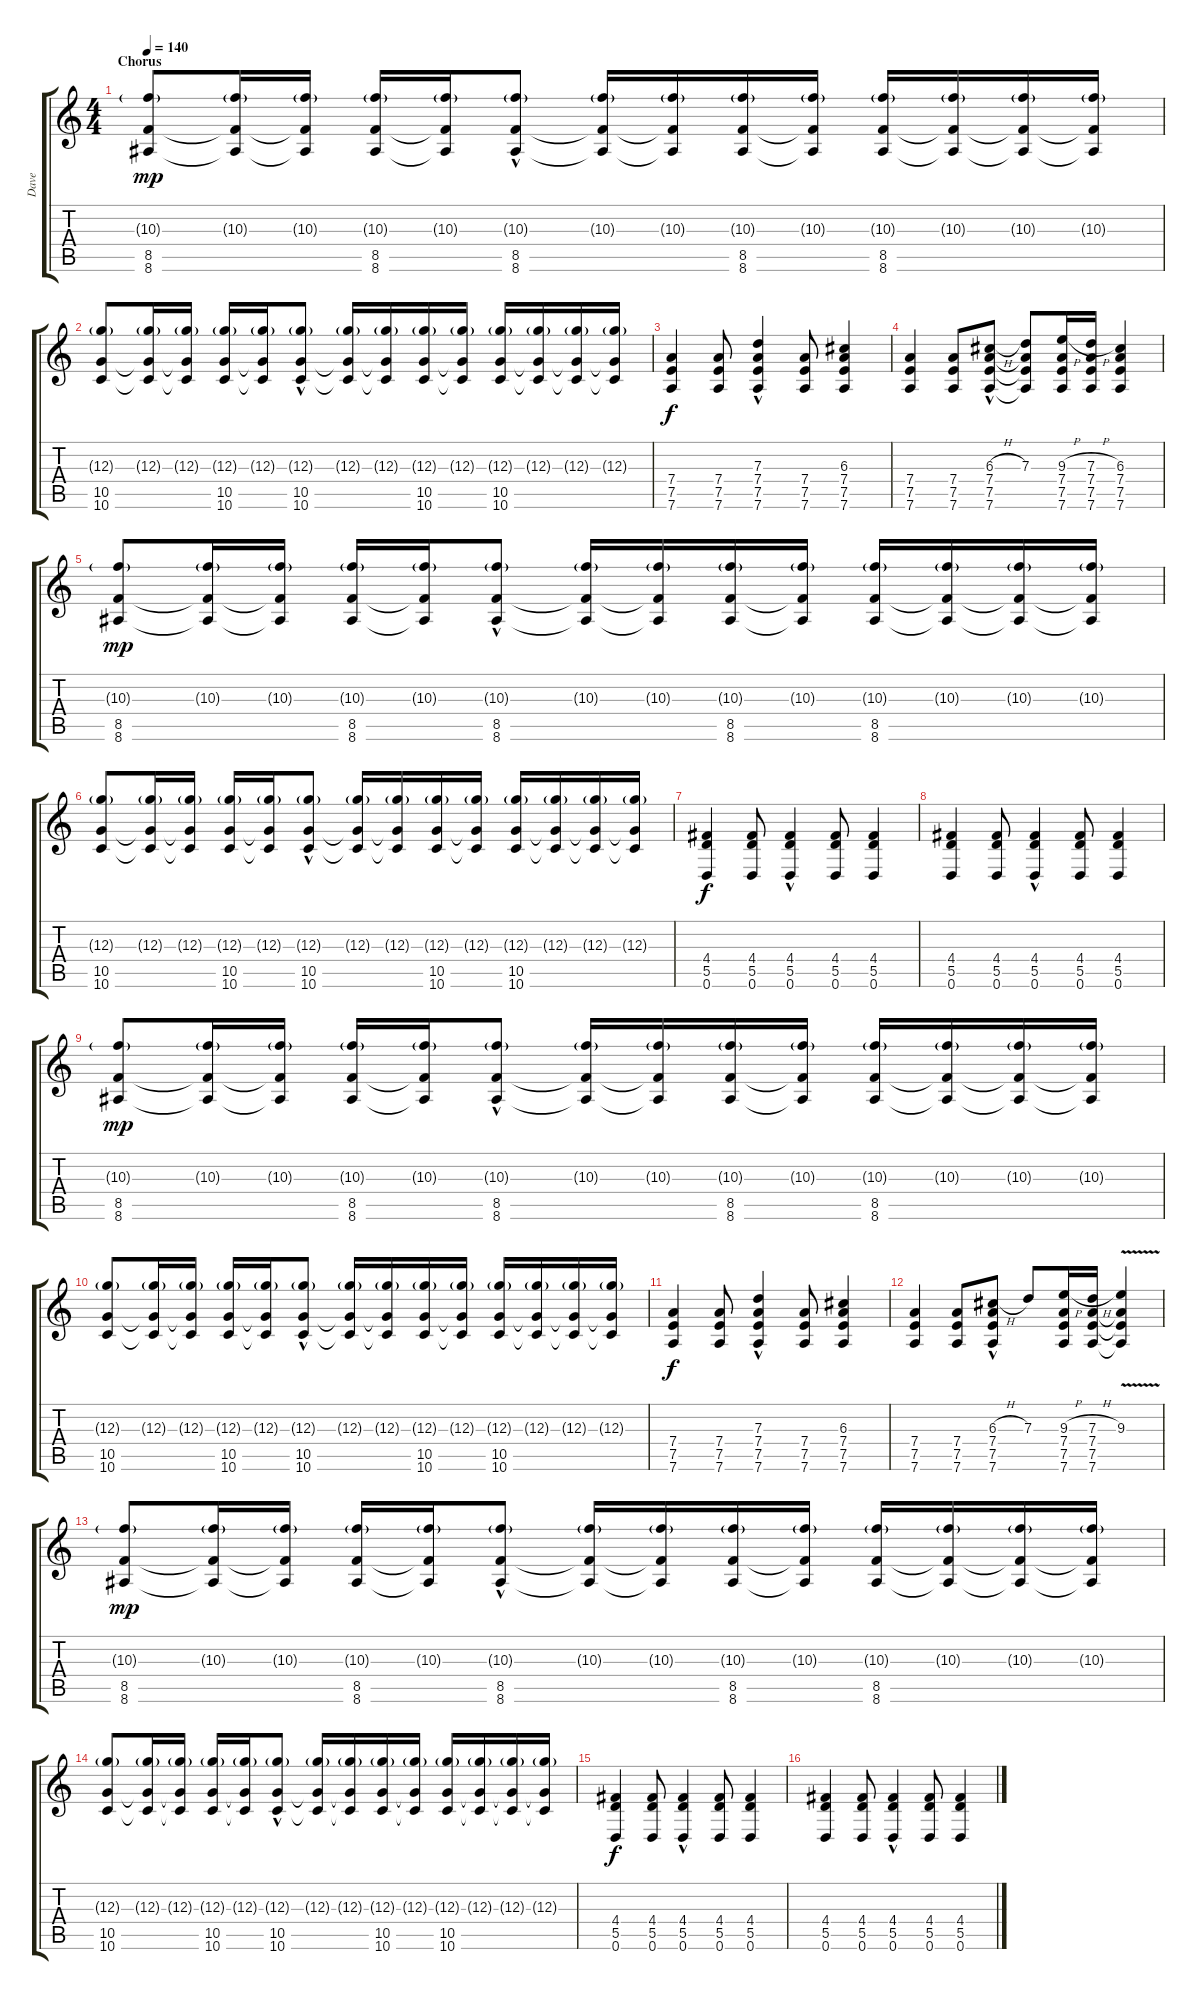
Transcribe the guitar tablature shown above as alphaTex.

\track ("Dave" "Dave") {instrument distortionguitar}
\staff {score tabs}
\tuning (E4 B3 G3 D3 A2 D2) {hide}
\ts (4 4)
\section ("" "Chorus")
\tempo 140
\clef g2
\ks c
(10.3{g} 8.5 8.6).8{dy mp} (10.3{g} 8.5{t} 8.6{t}).16 (10.3{g} 8.5{t} 8.6{t}).16 (10.3{g} 8.5 8.6).16 (10.3{g} 8.5{t} 8.6{t}).16 (10.3{g} 8.5 8.6{hac}).8 (10.3{g} 8.5{t} 8.6{t}).16 (10.3{g} 8.5{t} 8.6{t}).16 (10.3{g} 8.5 8.6).16 (10.3{g} 8.5{t} 8.6{t}).16 (10.3{g} 8.5 8.6).16 (10.3{g} 8.5{t} 8.6{t}).16 (10.3{g} 8.5{t} 8.6{t}).16 (10.3{g} 8.5{t} 8.6{t}).16 |
(12.3{g} 10.5 10.6).8 (12.3{g} 10.5{t} 10.6{t}).16 (12.3{g} 10.5{t} 10.6{t}).16 (12.3{g} 10.5 10.6).16 (12.3{g} 10.5{t} 10.6{t}).16 (12.3{g} 10.5 10.6{hac}).8 (12.3{g} 10.5{t} 10.6{t}).16 (12.3{g} 10.5{t} 10.6{t}).16 (12.3{g} 10.5 10.6).16 (12.3{g} 10.5{t} 10.6{t}).16 (12.3{g} 10.5 10.6).16 (12.3{g} 10.5{t} 10.6{t}).16 (12.3{g} 10.5{t} 10.6{t}).16 (12.3{g} 10.5{t} 10.6{t}).16 |
(7.4 7.5 7.6).4{dy f} (7.4 7.5 7.6).8 (7.3 7.4 7.5 7.6{hac}).4 (7.4 7.5 7.6).8 (6.3 7.4 7.5 7.6).4 |
(7.4 7.5 7.6).4 (7.4 7.5 7.6).8 (6.3{h} 7.4 7.5 7.6{hac}).8 (7.3 7.4{t} 7.5{t} 7.6{t}).8 (9.3{h} 7.4 7.5 7.6).16 (7.3{h} 7.4 7.5 7.6).16 (6.3 7.4 7.5 7.6).4 |
(10.3{g} 8.5 8.6).8{dy mp} (10.3{g} 8.5{t} 8.6{t}).16 (10.3{g} 8.5{t} 8.6{t}).16 (10.3{g} 8.5 8.6).16 (10.3{g} 8.5{t} 8.6{t}).16 (10.3{g} 8.5 8.6{hac}).8 (10.3{g} 8.5{t} 8.6{t}).16 (10.3{g} 8.5{t} 8.6{t}).16 (10.3{g} 8.5 8.6).16 (10.3{g} 8.5{t} 8.6{t}).16 (10.3{g} 8.5 8.6).16 (10.3{g} 8.5{t} 8.6{t}).16 (10.3{g} 8.5{t} 8.6{t}).16 (10.3{g} 8.5{t} 8.6{t}).16 |
(12.3{g} 10.5 10.6).8 (12.3{g} 10.5{t} 10.6{t}).16 (12.3{g} 10.5{t} 10.6{t}).16 (12.3{g} 10.5 10.6).16 (12.3{g} 10.5{t} 10.6{t}).16 (12.3{g} 10.5 10.6{hac}).8 (12.3{g} 10.5{t} 10.6{t}).16 (12.3{g} 10.5{t} 10.6{t}).16 (12.3{g} 10.5 10.6).16 (12.3{g} 10.5{t} 10.6{t}).16 (12.3{g} 10.5 10.6).16 (12.3{g} 10.5{t} 10.6{t}).16 (12.3{g} 10.5{t} 10.6{t}).16 (12.3{g} 10.5{t} 10.6{t}).16 |
(4.4 5.5 0.6).4{dy f} (4.4 5.5 0.6).8 (4.4 5.5 0.6{hac}).4 (4.4 5.5 0.6).8 (4.4 5.5 0.6).4 |
(4.4 5.5 0.6).4 (4.4 5.5 0.6).8 (4.4 5.5 0.6{hac}).4 (4.4 5.5 0.6).8 (4.4 5.5 0.6).4 |
(10.3{g} 8.5 8.6).8{dy mp} (10.3{g} 8.5{t} 8.6{t}).16 (10.3{g} 8.5{t} 8.6{t}).16 (10.3{g} 8.5 8.6).16 (10.3{g} 8.5{t} 8.6{t}).16 (10.3{g} 8.5 8.6{hac}).8 (10.3{g} 8.5{t} 8.6{t}).16 (10.3{g} 8.5{t} 8.6{t}).16 (10.3{g} 8.5 8.6).16 (10.3{g} 8.5{t} 8.6{t}).16 (10.3{g} 8.5 8.6).16 (10.3{g} 8.5{t} 8.6{t}).16 (10.3{g} 8.5{t} 8.6{t}).16 (10.3{g} 8.5{t} 8.6{t}).16 |
(12.3{g} 10.5 10.6).8 (12.3{g} 10.5{t} 10.6{t}).16 (12.3{g} 10.5{t} 10.6{t}).16 (12.3{g} 10.5 10.6).16 (12.3{g} 10.5{t} 10.6{t}).16 (12.3{g} 10.5 10.6{hac}).8 (12.3{g} 10.5{t} 10.6{t}).16 (12.3{g} 10.5{t} 10.6{t}).16 (12.3{g} 10.5 10.6).16 (12.3{g} 10.5{t} 10.6{t}).16 (12.3{g} 10.5 10.6).16 (12.3{g} 10.5{t} 10.6{t}).16 (12.3{g} 10.5{t} 10.6{t}).16 (12.3{g} 10.5{t} 10.6{t}).16 |
(7.4 7.5 7.6).4{dy f} (7.4 7.5 7.6).8 (7.3 7.4 7.5 7.6{hac}).4 (7.4 7.5 7.6).8 (6.3 7.4 7.5 7.6).4 |
(7.4 7.5 7.6).4 (7.4 7.5 7.6).8 (6.3{h} 7.4 7.5 7.6{hac}).8 7.3.8 (9.3{h} 7.4 7.5 7.6).16 (7.3{h} 7.4 7.5 7.6).16 (9.3{v} 7.4{t} 7.5{t} 7.6{t}).4 |
(10.3{g} 8.5 8.6).8{dy mp} (10.3{g} 8.5{t} 8.6{t}).16 (10.3{g} 8.5{t} 8.6{t}).16 (10.3{g} 8.5 8.6).16 (10.3{g} 8.5{t} 8.6{t}).16 (10.3{g} 8.5 8.6{hac}).8 (10.3{g} 8.5{t} 8.6{t}).16 (10.3{g} 8.5{t} 8.6{t}).16 (10.3{g} 8.5 8.6).16 (10.3{g} 8.5{t} 8.6{t}).16 (10.3{g} 8.5 8.6).16 (10.3{g} 8.5{t} 8.6{t}).16 (10.3{g} 8.5{t} 8.6{t}).16 (10.3{g} 8.5{t} 8.6{t}).16 |
(12.3{g} 10.5 10.6).8 (12.3{g} 10.5{t} 10.6{t}).16 (12.3{g} 10.5{t} 10.6{t}).16 (12.3{g} 10.5 10.6).16 (12.3{g} 10.5{t} 10.6{t}).16 (12.3{g} 10.5 10.6{hac}).8 (12.3{g} 10.5{t} 10.6{t}).16 (12.3{g} 10.5{t} 10.6{t}).16 (12.3{g} 10.5 10.6).16 (12.3{g} 10.5{t} 10.6{t}).16 (12.3{g} 10.5 10.6).16 (12.3{g} 10.5{t} 10.6{t}).16 (12.3{g} 10.5{t} 10.6{t}).16 (12.3{g} 10.5{t} 10.6{t}).16 |
(4.4 5.5 0.6).4{dy f volume 13} (4.4 5.5 0.6).8 (4.4 5.5 0.6{hac}).4 (4.4 5.5 0.6).8 (4.4 5.5 0.6).4 |
(4.4 5.5 0.6).4 (4.4 5.5 0.6).8 (4.4 5.5 0.6{hac}).4 (4.4 5.5 0.6).8 (4.4 5.5 0.6).4
